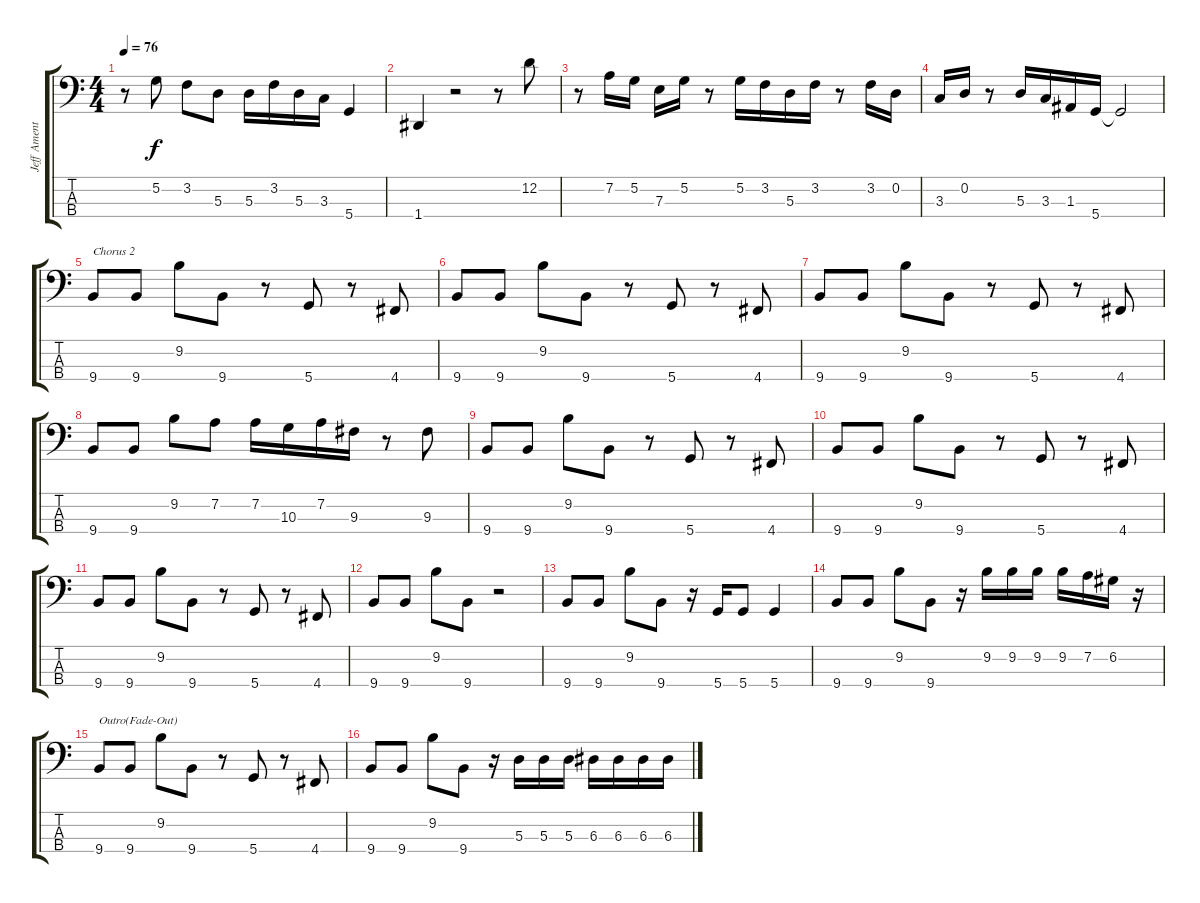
\track ("Jeff Ament" "Jeff Ament") {instrument electricbassfinger}
\staff {score tabs}
\tuning (G2 D2 A1 D1) {hide}
\ts (4 4)
\tempo 76
\clef f4
\ks c
r.8{dy f} 5.2.8 3.2.8 5.3.8 5.3.16 3.2.16 5.3.16 3.3.16 5.4.4 |
1.4.4 r.2 r.8 12.2.8 |
r.8 7.2.16 5.2.16 7.3.16 5.2.16 r.8 5.2.16 3.2.16 5.3.16 3.2.16 r.8 3.2.16 0.2.16 |
3.3.16 0.2.16 r.8 5.3.16 3.3.16 1.3.16 5.4.16 5.4{t}.2 |
9.4.8{txt "Chorus 2"} 9.4.8 9.2.8 9.4.8 r.8 5.4.8 r.8 4.4.8 |
9.4.8 9.4.8 9.2.8 9.4.8 r.8 5.4.8 r.8 4.4.8 |
9.4.8 9.4.8 9.2.8 9.4.8 r.8 5.4.8 r.8 4.4.8 |
9.4.8 9.4.8 9.2.8 7.2.8 7.2.16 10.3.16 7.2.16 9.3.16 r.8 9.3.8 |
9.4.8 9.4.8 9.2.8 9.4.8 r.8 5.4.8 r.8 4.4.8 |
9.4.8 9.4.8 9.2.8 9.4.8 r.8 5.4.8 r.8 4.4.8 |
9.4.8 9.4.8 9.2.8 9.4.8 r.8 5.4.8 r.8 4.4.8 |
9.4.8 9.4.8 9.2.8 9.4.8 r.2 |
9.4.8 9.4.8 9.2.8 9.4.8 r.16 5.4.16 5.4.8 5.4.4 |
9.4.8 9.4.8 9.2.8 9.4.8 r.16 9.2.16 9.2.16 9.2.16 9.2.16 7.2.16 6.2.16 r.16 |
9.4.8{txt "Outro(Fade-Out)"} 9.4.8 9.2.8 9.4.8 r.8 5.4.8 r.8 4.4.8 |
9.4.8 9.4.8 9.2.8 9.4.8 r.16 5.3.16 5.3.16 5.3.16 6.3.16 6.3.16 6.3.16 6.3.16
